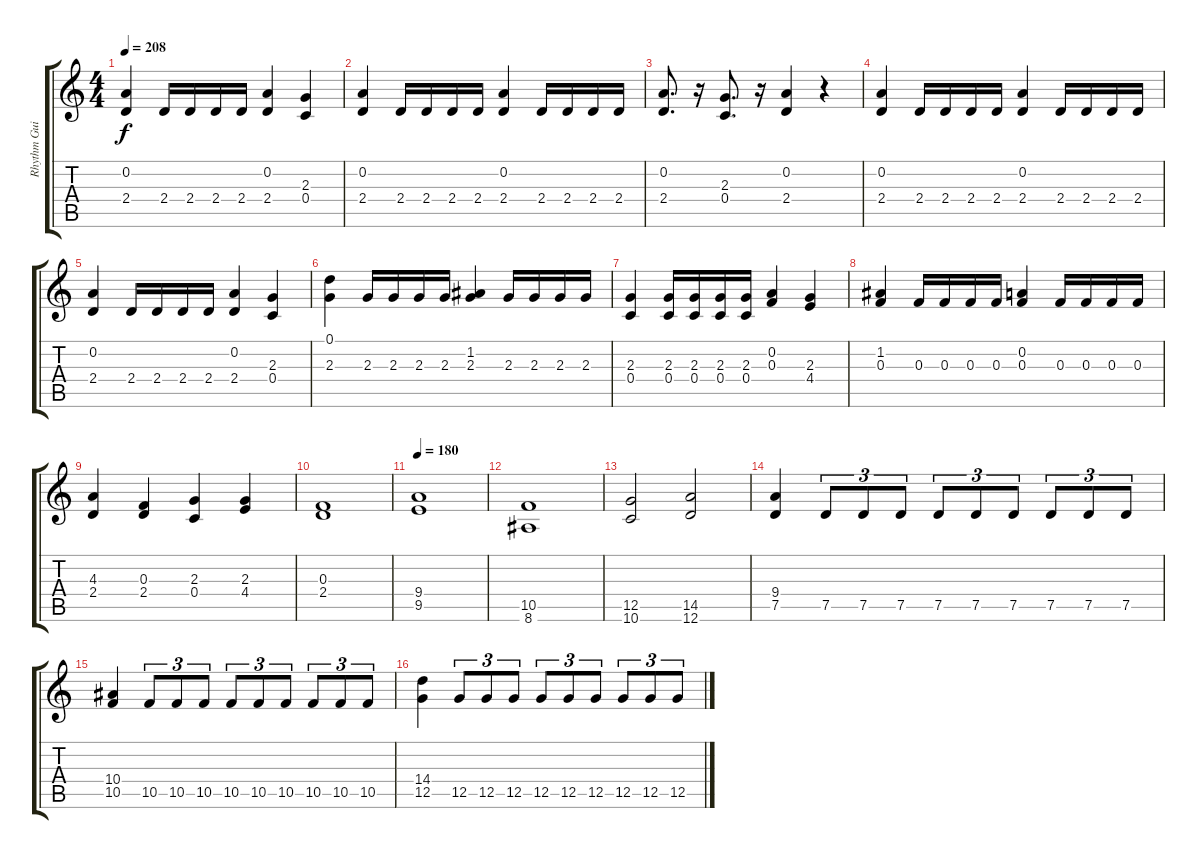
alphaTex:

\track ("Rhythm Guitar" "Rhythm Gui") {instrument distortionguitar}
\staff {score tabs}
\tuning (D4 A3 F3 C3 G2 D2) {hide}
\ts (4 4)
\tempo 208
\clef g2
\ks c
(0.2 2.4).4{dy f} 2.4.16 2.4.16 2.4.16 2.4.16 (0.2 2.4).4 (2.3 0.4).4 |
(0.2 2.4).4 2.4.16 2.4.16 2.4.16 2.4.16 (0.2 2.4).4 2.4.16 2.4.16 2.4.16 2.4.16 |
(0.2 2.4).8{d} r.16 (2.3 0.4).8{d} r.16 (0.2 2.4).4 r.4 |
(0.2 2.4).4 2.4.16 2.4.16 2.4.16 2.4.16 (0.2 2.4).4 2.4.16 2.4.16 2.4.16 2.4.16 |
(0.2 2.4).4 2.4.16 2.4.16 2.4.16 2.4.16 (0.2 2.4).4 (2.3 0.4).4 |
(0.1 2.3).4 2.3.16 2.3.16 2.3.16 2.3.16 (1.2 2.3).4 2.3.16 2.3.16 2.3.16 2.3.16 |
(2.3 0.4).4 (2.3 0.4).16 (2.3 0.4).16 (2.3 0.4).16 (2.3 0.4).16 (0.2 0.3).4 (2.3 4.4).4 |
(1.2 0.3).4 0.3.16 0.3.16 0.3.16 0.3.16 (0.2 0.3).4 0.3.16 0.3.16 0.3.16 0.3.16 |
(4.3 2.4).4 (0.3 2.4).4 (2.3 0.4).4 (2.3 4.4).4 |
(0.3 2.4).1 |
\tempo 180
(9.4 9.5).1 |
(10.5 8.6).1 |
(12.5 10.6).2 (14.5 12.6).2 |
(9.4 7.5).4 7.5.8{tu (3 2)} 7.5.8{tu (3 2)} 7.5.8{tu (3 2)} 7.5.8{tu (3 2)} 7.5.8{tu (3 2)} 7.5.8{tu (3 2)} 7.5.8{tu (3 2)} 7.5.8{tu (3 2)} 7.5.8{tu (3 2)} |
(10.4 10.5).4 10.5.8{tu (3 2)} 10.5.8{tu (3 2)} 10.5.8{tu (3 2)} 10.5.8{tu (3 2)} 10.5.8{tu (3 2)} 10.5.8{tu (3 2)} 10.5.8{tu (3 2)} 10.5.8{tu (3 2)} 10.5.8{tu (3 2)} |
(14.4 12.5).4 12.5.8{tu (3 2)} 12.5.8{tu (3 2)} 12.5.8{tu (3 2)} 12.5.8{tu (3 2)} 12.5.8{tu (3 2)} 12.5.8{tu (3 2)} 12.5.8{tu (3 2)} 12.5.8{tu (3 2)} 12.5.8{tu (3 2)}
